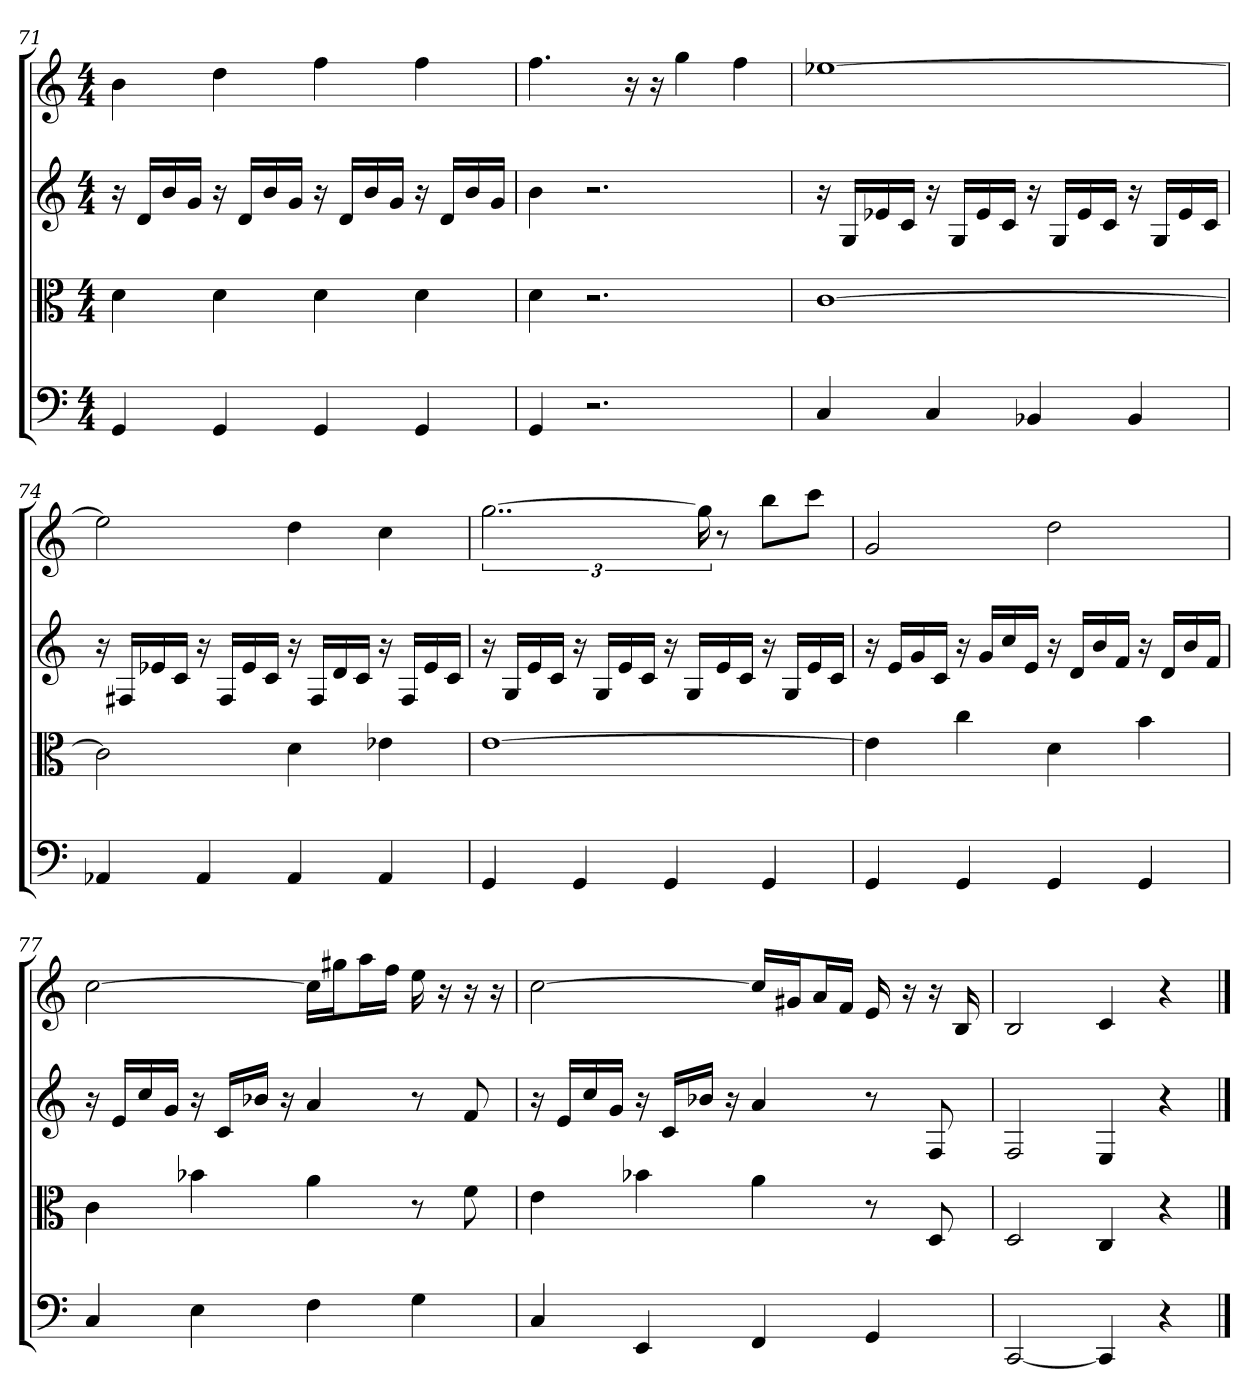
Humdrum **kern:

**kern	**kern	**kern	**kern
*part4	*part3	*part2	*part1
*staff4	*staff3	*staff2	*staff1
*clefF4	*clefC3	*clefG2	*clefG2
*k[]	*k[]	*k[]	*k[]
*C:	*C:	*C:	*C:
*M4/4	*M4/4	*M4/4	*M4/4
=71	=71	=71	=71
4GG	4d	16r	4b
.	.	16d/LL	.
.	.	16b/	.
.	.	16g/JJ	.
4GG	4d	16r	4dd
.	.	16d/LL	.
.	.	16b/	.
.	.	16g/JJ	.
4GG	4d	16r	4ff
.	.	16d/LL	.
.	.	16b/	.
.	.	16g/JJ	.
4GG	4d	16r	4ff
.	.	16d/LL	.
.	.	16b/	.
.	.	16g/JJ	.
=72	=72	=72	=72
4GG	4d	4b	4.ff
2.r	2.r	2.r	.
.	.	.	16r
.	.	.	16r
.	.	.	4gg
.	.	.	4ff
=73	=73	=73	=73
4C	[1c	16r	[1ee-X
.	.	16G/LL	.
.	.	16e-X/	.
.	.	16c/JJ	.
4C	.	16r	.
.	.	16G/LL	.
.	.	16e-/	.
.	.	16c/JJ	.
4BB-X	.	16r	.
.	.	16G/LL	.
.	.	16e-/	.
.	.	16c/JJ	.
4BB-	.	16r	.
.	.	16G/LL	.
.	.	16e-/	.
.	.	16c/JJ	.
=74	=74	=74	=74
4AA-X	2c]	16r	2ee-]
.	.	16F#X/LL	.
.	.	16e-X/	.
.	.	16c/JJ	.
4AA-	.	16r	.
.	.	16F#/LL	.
.	.	16e-/	.
.	.	16c/JJ	.
4AA-	4d	16r	4dd
.	.	16F#/LL	.
.	.	16d/	.
.	.	16c/JJ	.
4AA-	4e-X	16r	4cc
.	.	16F#/LL	.
.	.	16e-/	.
.	.	16c/JJ	.
=75	=75	=75	=75
4GG	[1e	16r	[3..gg
.	.	16G/LL	.
.	.	16e/	.
.	.	16c/JJ	.
4GG	.	16r	.
.	.	16G/LL	.
.	.	16e/	.
.	.	16c/JJ	.
4GG	.	16r	.
.	.	16G/LL	.
.	.	.	24gg]
.	.	16e/	8r
.	.	16c/JJ	.
4GG	.	16r	8bb\L
.	.	16G/LL	.
.	.	16e/	8ccc\J
.	.	16c/JJ	.
=76	=76	=76	=76
4GG	4e]	16r	2g
.	.	16e/LL	.
.	.	16g/	.
.	.	16c/JJ	.
4GG	4cc	16r	.
.	.	16g/LL	.
.	.	16cc/	.
.	.	16e/JJ	.
4GG	4d	16r	2dd
.	.	16d/LL	.
.	.	16b/	.
.	.	16f/JJ	.
4GG	4b	16r	.
.	.	16d/LL	.
.	.	16b/	.
.	.	16f/JJ	.
=77	=77	=77	=77
4C	4c	16r	[2cc
.	.	16e/LL	.
.	.	16cc/	.
.	.	16g/JJ	.
4E	4b-X	16r	.
.	.	16c/LL	.
.	.	16b-X/JJ	.
.	.	16r	.
4F	4a	4a	16cc\LL]
.	.	.	16gg#X\J
.	.	.	16aa\L
.	.	.	16ff\JJ
4G	8r	8r	16ee
.	.	.	16r
.	8f	8f	16r
.	.	.	16r
=78	=78	=78	=78
4C	4e	16r	[2cc
.	.	16e/LL	.
.	.	16cc/	.
.	.	16g/JJ	.
4EE	4b-X	16r	.
.	.	16c/LL	.
.	.	16b-X/JJ	.
.	.	16r	.
4FF	4a	4a	16cc/LL]
.	.	.	16g#X/J
.	.	.	16a/L
.	.	.	16f/JJ
4GG	8r	8r	16e
.	.	.	16r
.	8D	8F	16r
.	.	.	16B
=79	=79	=79	=79
[2CC	2D	2F	2B
4CC]	4C	4E	4c
4r	4r	4r	4r
==	==	==	==
*-	*-	*-	*-
